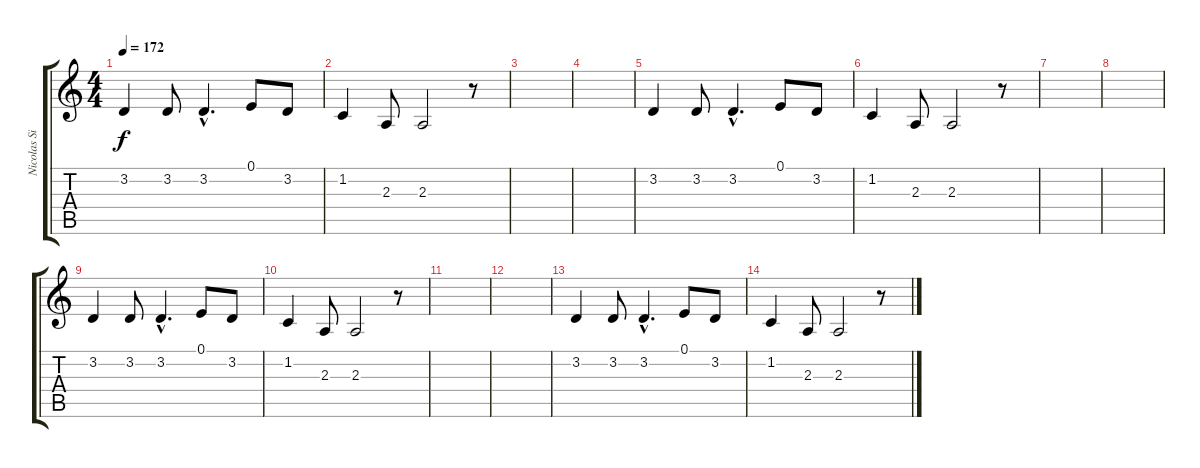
\track ("Nicolas Sirkis" "Nicolas Si") {instrument lead6voice}
\staff {score tabs}
\tuning (E4 B3 G3 D3 A2 E2) {hide}
\ts (4 4)
\tempo 172
\clef g2
\ks c
3.2.4{dy f} 3.2.8 3.2{hac}.4{d} 0.1.8 3.2.8 |
1.2.4 2.3.8 2.3.2 r.8 |
|
|
3.2.4 3.2.8 3.2{hac}.4{d} 0.1.8 3.2.8 |
1.2.4 2.3.8 2.3.2 r.8 |
|
|
3.2.4 3.2.8 3.2{hac}.4{d} 0.1.8 3.2.8 |
1.2.4 2.3.8 2.3.2 r.8 |
|
|
3.2.4 3.2.8 3.2{hac}.4{d} 0.1.8 3.2.8 |
1.2.4 2.3.8 2.3.2 r.8
